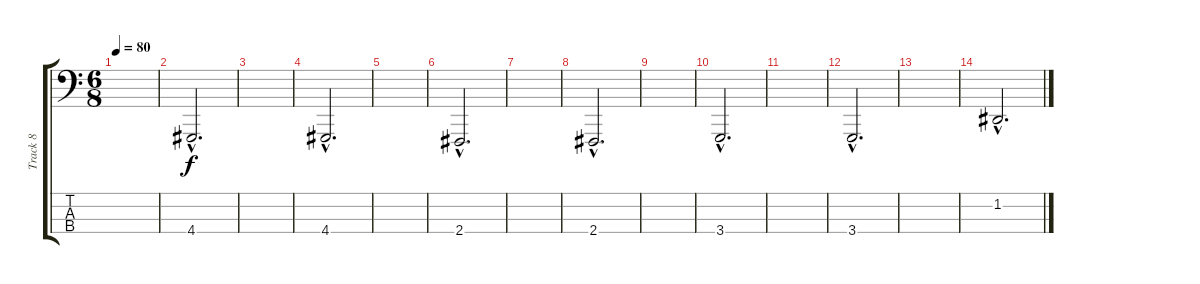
\track ("Track 8" "Track 8") {instrument acousticgrandpiano}
\staff {score tabs}
\tuning (G2 D2 A1 E1) {hide}
\ts (6 8)
\tempo 80
\clef f4
\ks c
|
4.4{hac}.2{d} |
|
4.4{hac}.2{d} |
|
2.4{hac}.2{d} |
|
2.4{hac}.2{d} |
|
3.4{hac}.2{d} |
|
3.4{hac}.2{d} |
|
1.2{hac}.2{d}
